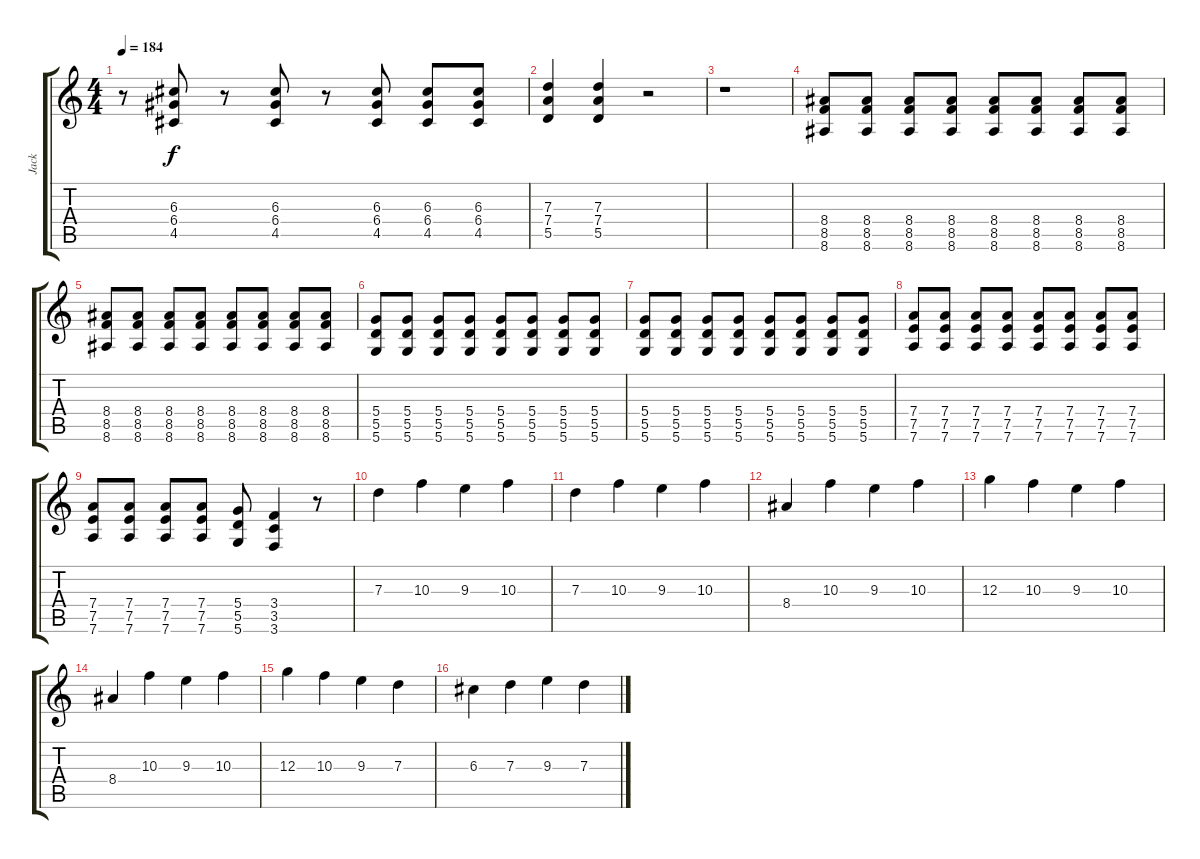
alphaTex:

\track ("Jack" "Jack") {instrument distortionguitar}
\staff {score tabs}
\tuning (E4 B3 G3 D3 A2 D2) {hide}
\ts (4 4)
\tempo 184
\clef g2
\ks c
r.8{dy f} (6.3 6.4 4.5).8 r.8 (6.3 6.4 4.5).8 r.8 (6.3 6.4 4.5).8 (6.3 6.4 4.5).8 (6.3 6.4 4.5).8 |
(7.3 7.4 5.5).4 (7.3 7.4 5.5).4 r.2 |
r.1 |
(8.4 8.5 8.6).8 (8.4 8.5 8.6).8 (8.4 8.5 8.6).8 (8.4 8.5 8.6).8 (8.4 8.5 8.6).8 (8.4 8.5 8.6).8 (8.4 8.5 8.6).8 (8.4 8.5 8.6).8 |
(8.4 8.5 8.6).8 (8.4 8.5 8.6).8 (8.4 8.5 8.6).8 (8.4 8.5 8.6).8 (8.4 8.5 8.6).8 (8.4 8.5 8.6).8 (8.4 8.5 8.6).8 (8.4 8.5 8.6).8 |
(5.4 5.5 5.6).8 (5.4 5.5 5.6).8 (5.4 5.5 5.6).8 (5.4 5.5 5.6).8 (5.4 5.5 5.6).8 (5.4 5.5 5.6).8 (5.4 5.5 5.6).8 (5.4 5.5 5.6).8 |
(5.4 5.5 5.6).8 (5.4 5.5 5.6).8 (5.4 5.5 5.6).8 (5.4 5.5 5.6).8 (5.4 5.5 5.6).8 (5.4 5.5 5.6).8 (5.4 5.5 5.6).8 (5.4 5.5 5.6).8 |
(7.4 7.5 7.6).8 (7.4 7.5 7.6).8 (7.4 7.5 7.6).8 (7.4 7.5 7.6).8 (7.4 7.5 7.6).8 (7.4 7.5 7.6).8 (7.4 7.5 7.6).8 (7.4 7.5 7.6).8 |
(7.4 7.5 7.6).8 (7.4 7.5 7.6).8 (7.4 7.5 7.6).8 (7.4 7.5 7.6).8 (5.4 5.5 5.6).8 (3.4 3.5 3.6).4 r.8 |
7.3.4 10.3.4 9.3.4 10.3.4 |
7.3.4 10.3.4 9.3.4 10.3.4 |
8.4.4 10.3.4 9.3.4 10.3.4 |
12.3.4 10.3.4 9.3.4 10.3.4 |
8.4.4 10.3.4 9.3.4 10.3.4 |
12.3.4 10.3.4 9.3.4 7.3.4 |
6.3.4 7.3.4 9.3.4 7.3.4
